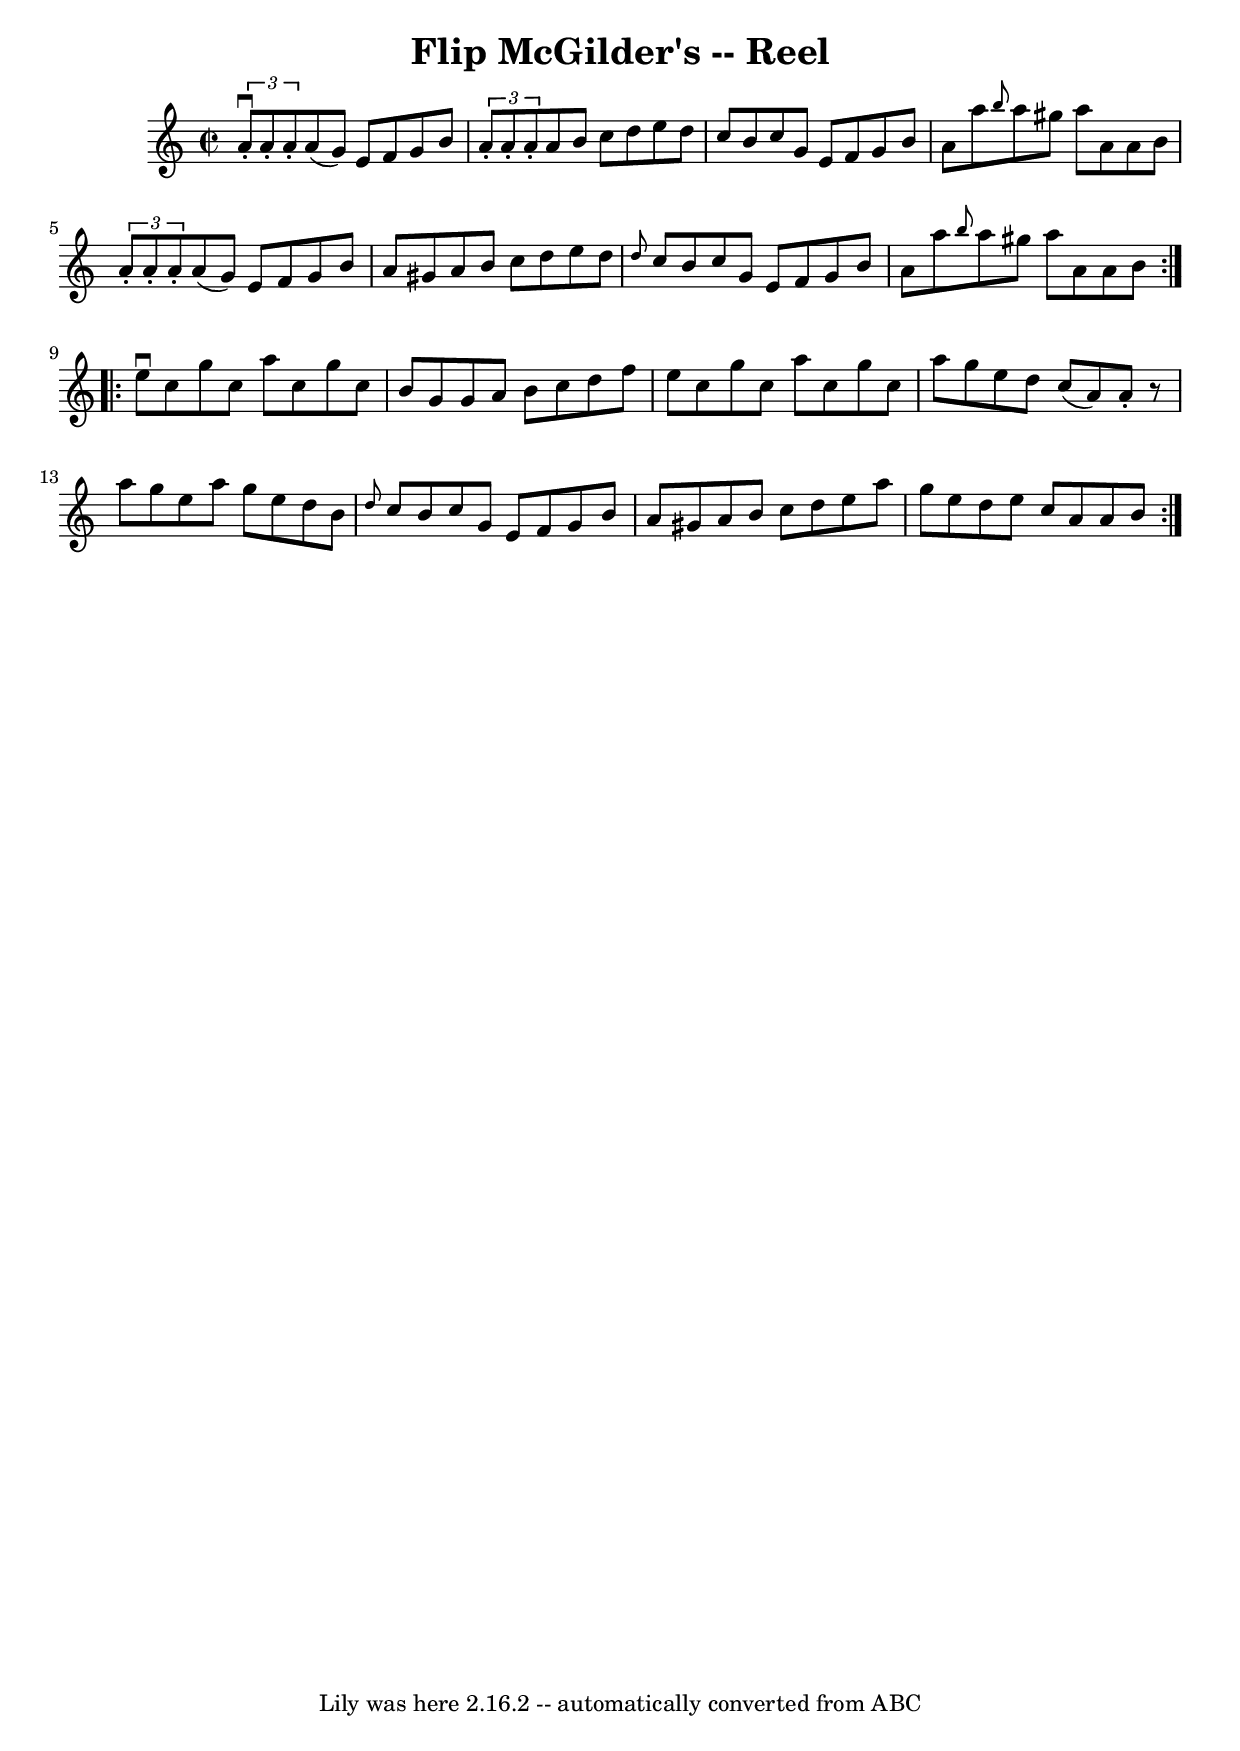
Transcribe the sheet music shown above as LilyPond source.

\version "2.16.2"
\include "Mammoth.ily"
\header {
  %% book = "Ryan's Mammoth Collection"
  crossRefNumber = "1"
  footnotes = "\\\\284"
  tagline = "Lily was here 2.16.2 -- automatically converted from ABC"
  title = "Flip McGilder's -- Reel"

}
voicedefault =  {



  \repeat volta 2 {

    \override Staff.TimeSignature #'style = #'C
    \time 2/2 
    \key a \minor
    \times 2/3 { a'8^\downbow-. a'8-. a'8-. 
	       }        a'8 (g'8) e'8 f'8 g'8 b'8     |
    \times 2/3 { a'8-.  
		 a'8-. a'8-.  	       } a'8 b'8 c''8 d''8 e''8 d''8     |
         c''8 b'8 c''8 g'8 e'8 f'8 g'8 b'8     |
    a'8    
    a''8  \grace { b''8   		 } a''8 gis''8 a''8 a'8 a'8 b'8      |
    \times 2/3 { a'8-. a'8-. a'8-. 
	       } a'8 (g'8) e'8       f'8 g'8 b'8     |
    a'8 gis'8 a'8 b'8 c''8 d''8         e''8 d''8     |
    \grace { d''8  
	   } c''8 b'8 c''8 g'8         e'8 f'8 g'8 b'8     |
    a'8 a''8  \grace { b''8  
		     } a''8  
    gis''8 a''8 a'8 a'8 b'8    
  }     
  \repeat volta 2 {     e''8^\downbow c''8 g''8 c''8 a''8 c''8 g''8 c''8     |
         b'8 g'8 g'8 a'8 b'8 c''8 d''8 f''8     |
    e''8         c''8 g''8 c''8 a''8 c''8 g''8 c''8     |
    a''8 g''8      e''8 d''8 c''8 (a'8) a'8-.   r8    |
    a''8 g''8        e''8 a''8 g''8 e''8 d''8 b'8     |
    \grace { d''8  
	   }        c''8 b'8 c''8 g'8 e'8 f'8 g'8 b'8     |
    a'8         gis'8 a'8 b'8 c''8 d''8 e''8 a''8     |
    g''8 e''8  
    d''8 e''8 c''8 a'8 a'8 b'8    
  }   

}

\score{
  <<

    \context Staff="default"
    {
      \voicedefault 
      
    }

  >>
  \layout {
    
  }
  \midi {
  }

}
